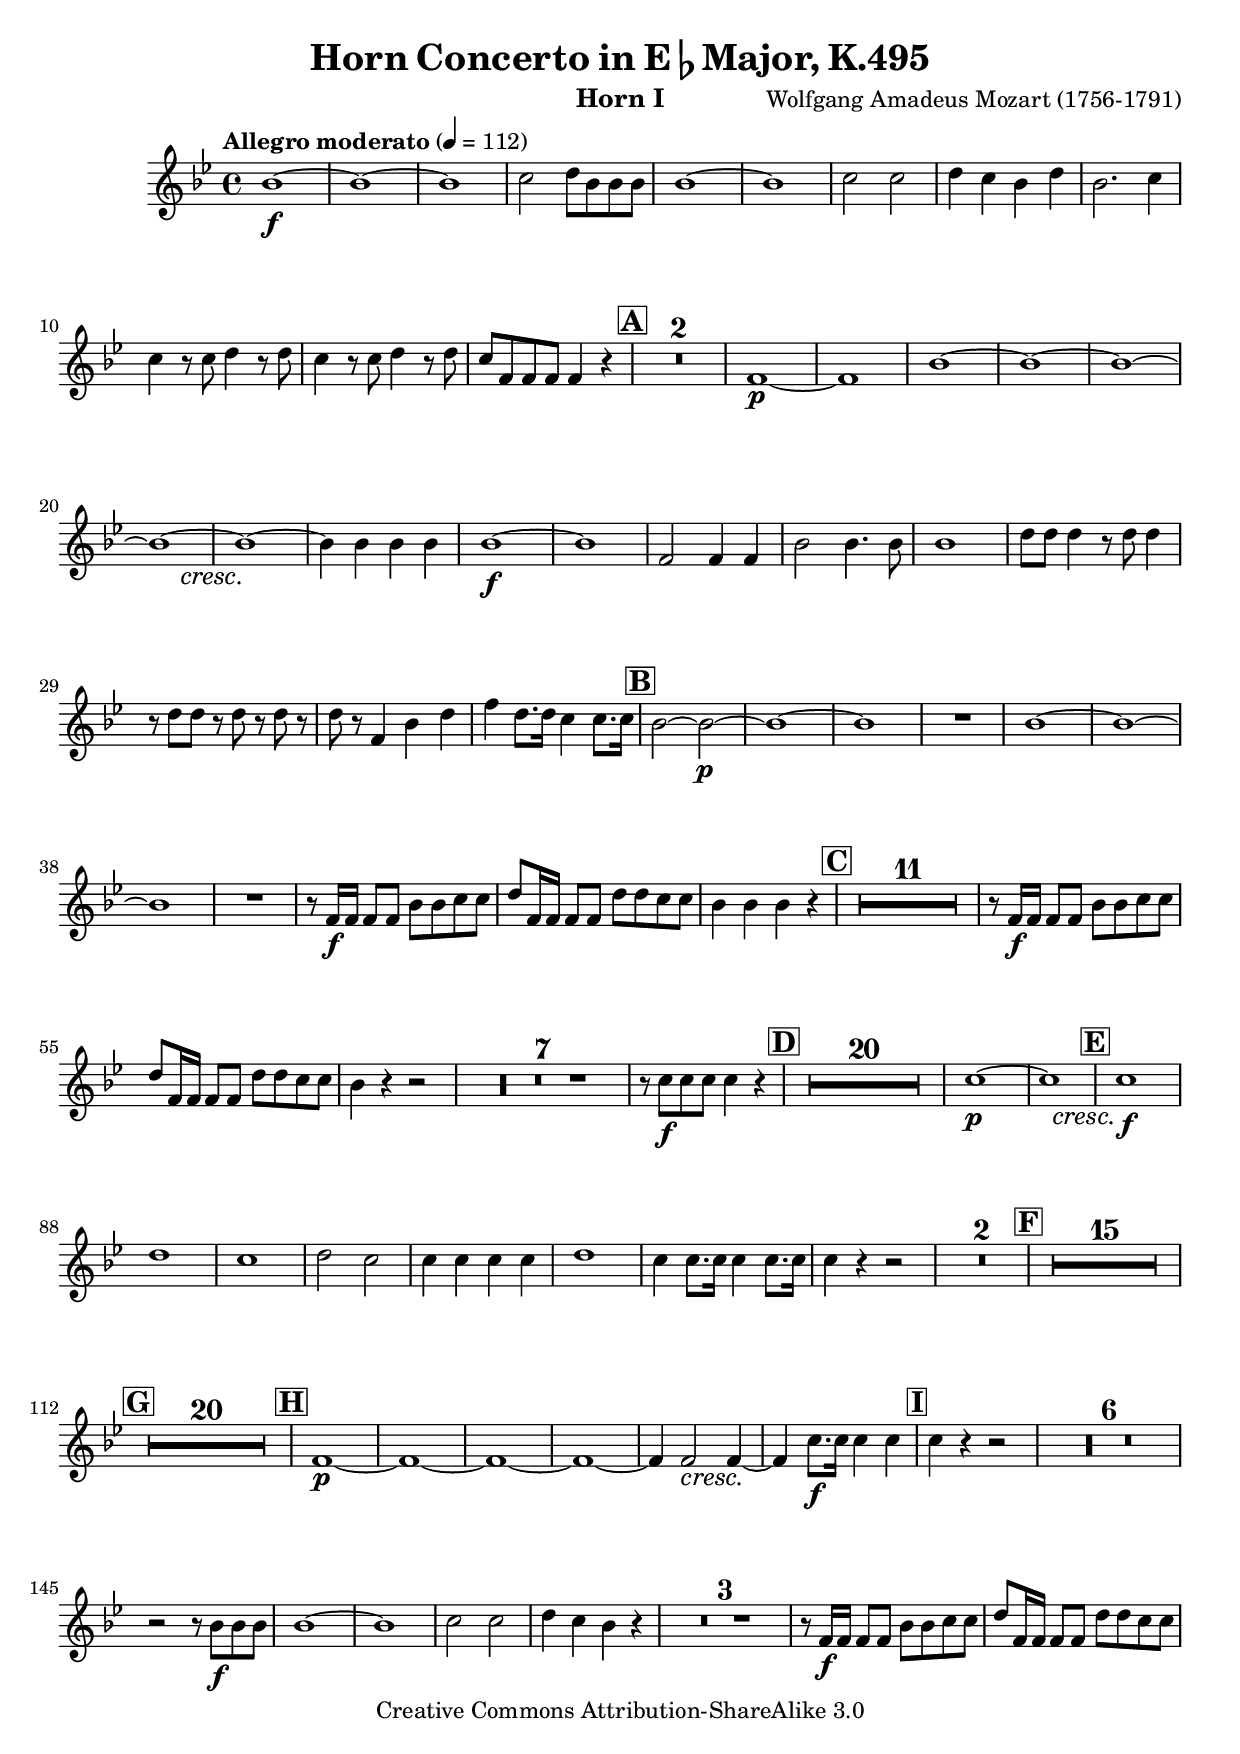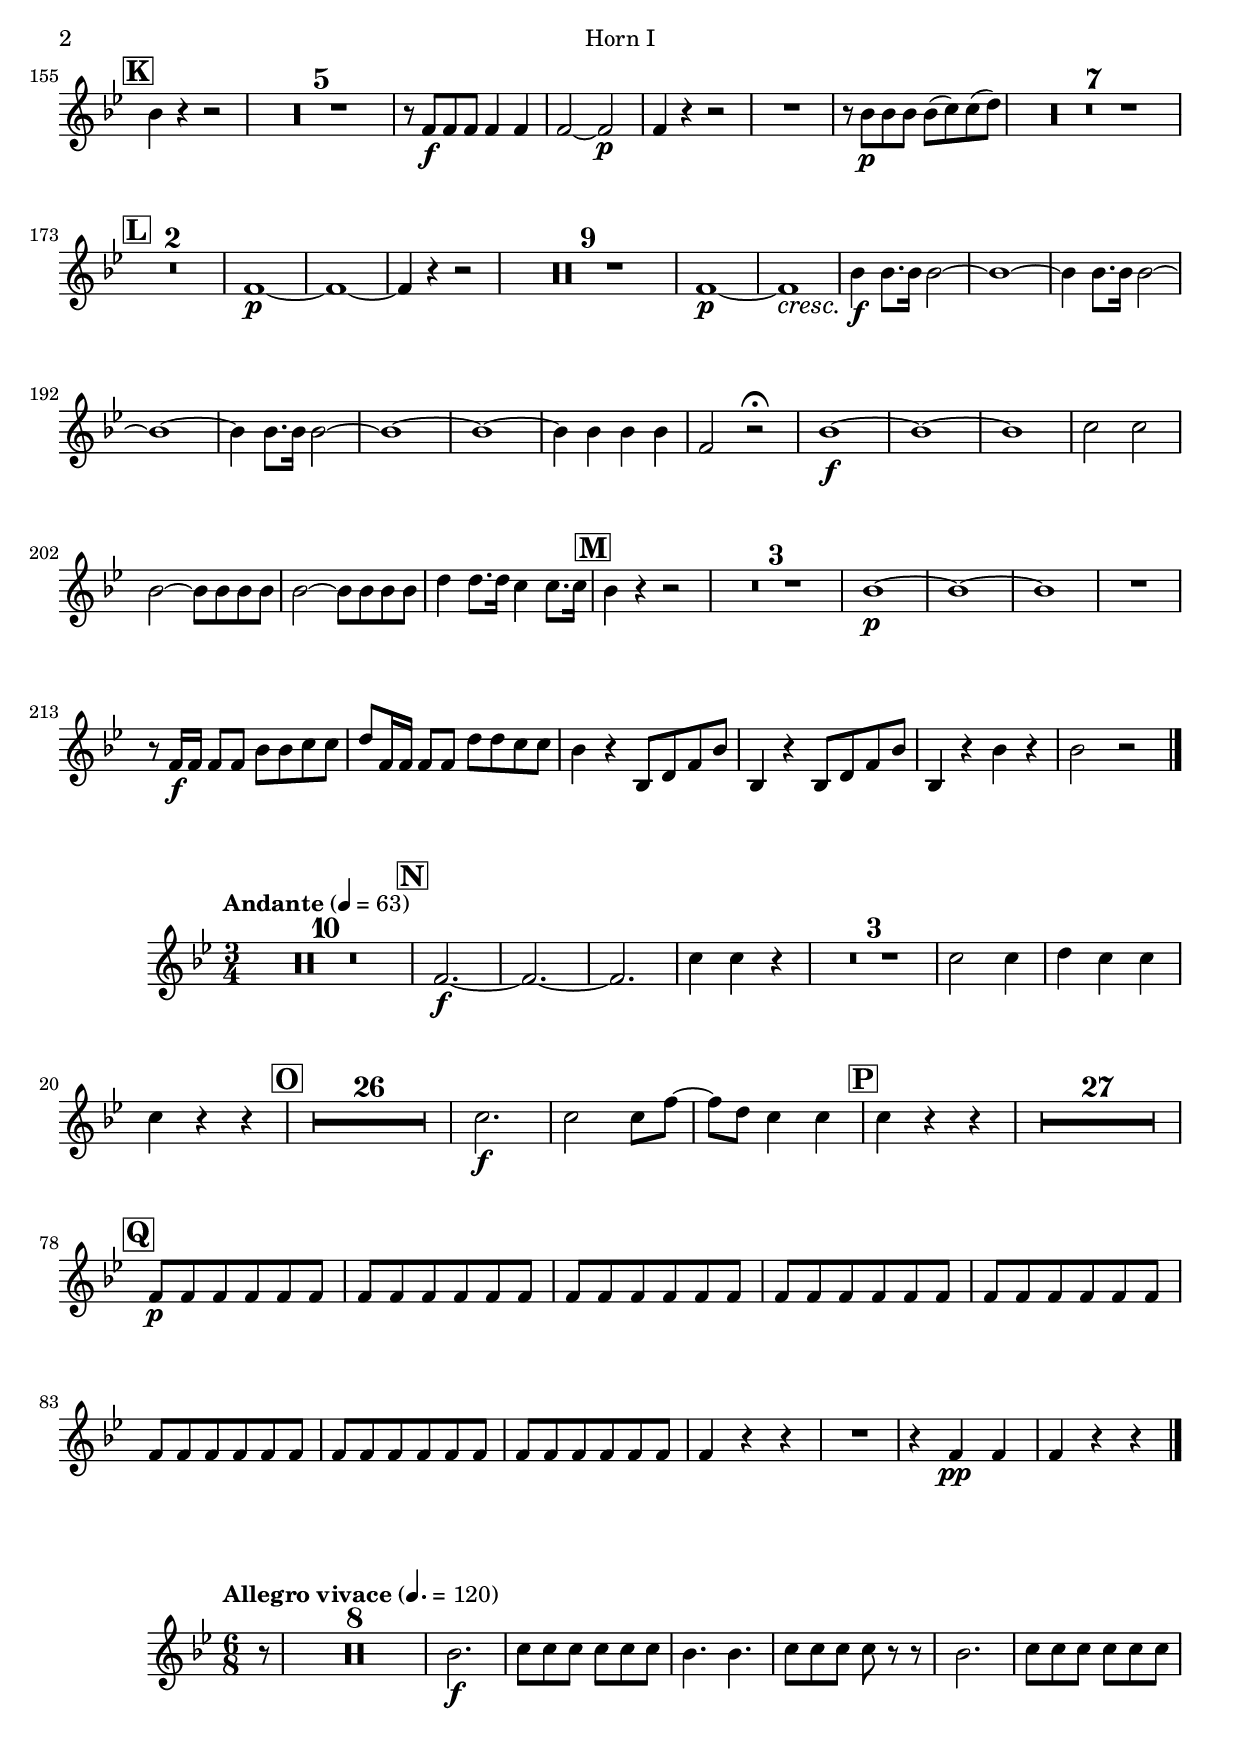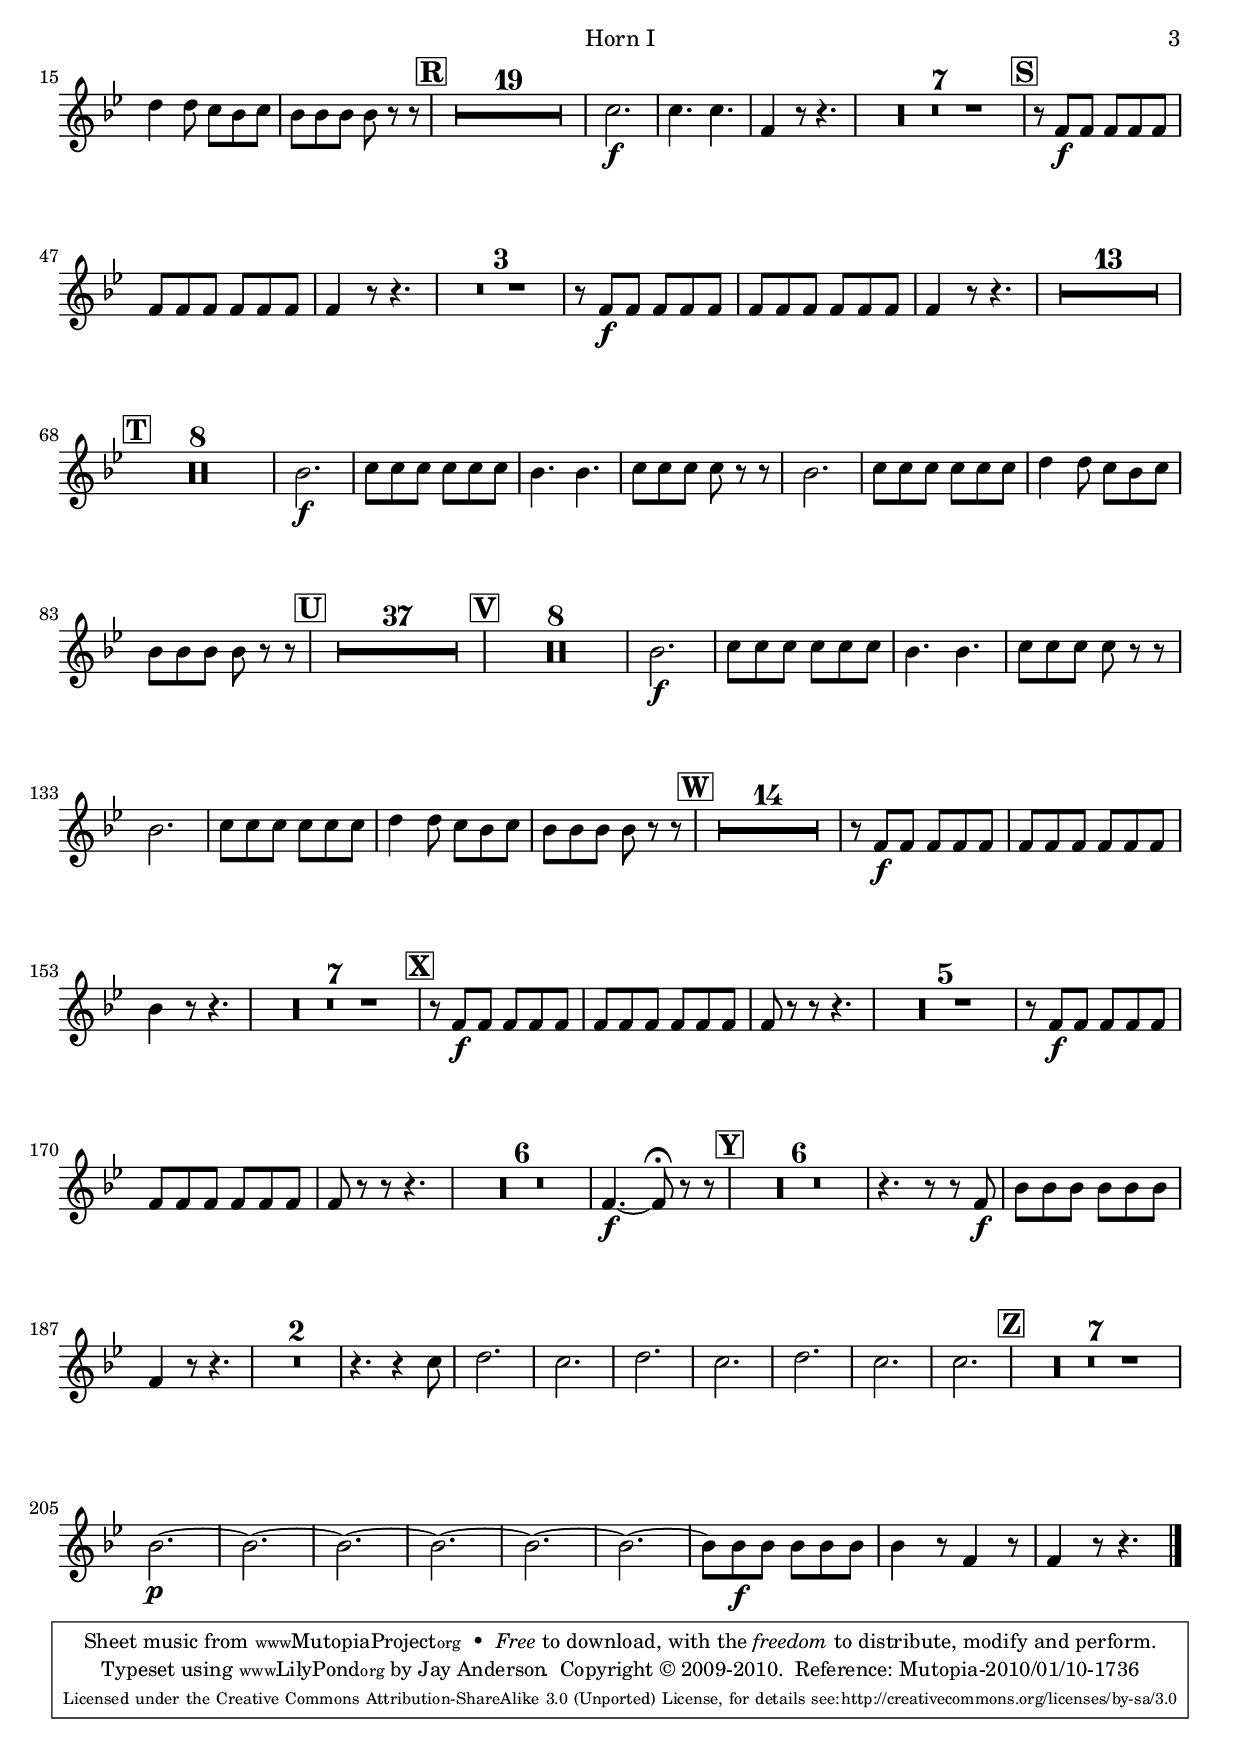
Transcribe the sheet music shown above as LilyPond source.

\version "2.13.10"

\include "defs.ily"
\version "2.13.10"

hornOneMvtI = \relative c''
{
  \transposition ees
  c1~\f |
  c~ |
  c |
  d2 e8 c c c |
  c1~ |
  c |
  d2 d |
  e4 d c e |
  c2. d4 |
  d4 r8 d e4 r8 e |
  d4 r8 d e4 r8 e |
  d8 g, g g g4 r |

  %A
  R1*2 |
  g1~\p |
  g |
  c1~ |
  c~ |
  c~ |
  \override DynamicTextSpanner #'dash-period = #-1.0
  \crescTextCresc
  << c~ {s2 s\<} >> |
  c1~ |
  c4 c c c |
  c1~\f |
  c |
  g2 g4 g |
  c2 c4. c8 |
  c1 |
  e8 e e4 r8 e e4 |
  r8 e e r e r e r |
  e r g,4 c e |
  g e8. e16 d4 d8. d16 |

  %B
  c2~ c~\p |
  c1~ |
  c |
  R1 |
  c1~ |
  c~ |
  c |
  R1 |
  r8 g16\f g g8 g c c d d |
  e g,16 g g8 g e' e d d |
  c4 c c r |

  %C
  R1*11 |
  r8 g16\f g g8 g c c d d |
  e g,16 g g8 g e' e d d |
  c4 r r2 |
  R1*7 |
  r8 d8\f d d d4 r |

  %D
  R1*20 |
  d1~\p |
  << d {s4 s2.\<} >> |

  %E
  d1\f |
  e |
  d |
  e2 d |
  d4 d d d |
  e1 |
  d4 d8. d16 d4 d8. d16 |
  d4 r r2 |
  R1*2 |

  %F
  R1*15 |

  %G
  R1*20 |

  %H
  g,1~\p |
  g~ |
  g~ |
  g~ |
  g4 g2\< g4~ |
  g d'8.\f d16 d4 d |

  %I
  d4 r r2 |
  R1*6 |
  r2 r8 c\f c c |
  c1~ |
  c |
  d2 d |
  e4 d c r |
  R1*3 |
  r8 g16\f g g8 g c c d d |
  e g,16 g g8 g e' e d d |

  %K
  c4 r r2 |
  R1*5 |
  r8 g\f g g g4 g |
  g2~ g\p |
  g4 r r2 |
  R1 |
  r8 c\p c c c( d) d( e) |
  R1*7 |

  %L
  R1*2 |
  g,1~\p |
  g~ |
  g4 r r2 |
  R1*9 |
  g1~\p |
  g\< |
  c4\f c8. c16 c2~ |
  c1~ |
  c4 c8. c16 c2~ |
  c1~ |
  c4 c8. c16 c2~ |
  c1~ |
  c1~ |
  c4 c c c |
  g2 r\fermata |
  c1~\f |
  c~ |
  c |
  d2 d |
  c2~ c8 c c c |
  c2~ c8 c c c |
  e4 e8. e16 d4 d8. d16 |

  %M
  c4 r r2 |
  R1*3 |
  c1~\p |
  c~ |
  c |
  R1 |
  r8 g16\f g g8 g c c d d |
  e g,16 g g8 g e' e d d |
  c4 r c,8 e g c |
  c,4 r c8 e g c |
  c,4 r c' r |
  c2 r |
}

hornOneMvtII = \relative c''
{
  \transposition ees
  R2.*10 |

  %N
  g2.~\f |
  g~ |
  g |
  d'4 d r |
  R2.*3 |
  d2 d4 |
  e4 d d |
  d r r |

  %O
  R2.*26 |
  d2.\f |
  d2 d8 g~ |
  g e d4 d |

  %P
  d r r |
  R2.*27 |

  %Q
  g,8\p g g g g g |
  \repeat unfold 7 {g g g g g g |}
  g4 r r |
  R2. |
  r4 g\pp g |
  g r r |
}

hornOneMvtIIITutti = \relative c''
{
  c2.\f |
  d8 d d d d d |
  c4. c |
  d8 d d d r r |
  c2. |
  d8 d d d d d |
  e4 e8 d c d |
  c c c c r r |
}

hornOneMvtIII = \relative c''
{
  \transposition ees
  r8 |
  R2.*8 |
  \hornOneMvtIIITutti

  %R
  R2.*19 |
  d2.\f |
  d4. d |
  g,4 r8 r4. |
  R2.*7 |

  %S
  r8 g\f g g g g |
  g g g g g g |
  g4 r8 r4. |
  R2.*3 |
  r8 g\f g g g g |
  g g g g g g |
  g4 r8 r4. |
  R2.*13 |

  %T
  R2.*8 |
  \hornOneMvtIIITutti

  %U
  R2.*37 |

  %V
  R2.*8 |
  \hornOneMvtIIITutti

  %W
  R2.*14 |
  r8 g\f g g g g |
  g g g g g g |
  c4 r8 r4. |
  R2.*7 |

  %X
  r8 g\f g g g g |
  g g g g g g |
  g8 r r r4. |
  R2.*5 |
  r8 g\f g g g g |
  g g g g g g |
  g8 r r r4. |
  R2.*6 |
  g4.~\f g8\fermata r r |

  %Y
  R2.*6 |
  r4. r8 r g\f |
  c c c c c c |
  g4 r8 r4. |
  R2.*2 |
  r4. r4 d'8 |
  \repeat unfold 3 {e2. | d |}
  d |

  %Z
  R2.*7 |
  c2.~\p |
  \repeat unfold 5 {c~ |}
  c8 c\f c c c c |
  c4 r8 g4 r8 |
  g4 r8 r4. |
}


instrument = "Horn I"

mvtI = \transpose f ees {\key c \major \hornOneMvtI}
mvtII = \transpose f ees {\key c \major \hornOneMvtII}
mvtIII = \transpose f ees {\key c \major \hornOneMvtIII}

\version "2.13.10"

\include "defs.ily"

\paper
{
  ragged-last-bottom = ##f
}

\book
{
  \include "header.ily"
  \score
  {
    \new Staff
    {
      #(set-accidental-style 'modern)
      \set Score.skipBars = ##t
      << \mvtI \outlineMvtI >>
    }
  }
  \score
  {
    \new Staff
    {
      #(set-accidental-style 'modern)
      \set Score.skipBars = ##t
      << \mvtII \outlineMvtII >>
    }
  }
  \score
  {
    \new Staff
    {
      #(set-accidental-style 'modern)
      \set Score.skipBars = ##t
      << \mvtIII \outlineMvtIII >>
    }
  }
}



